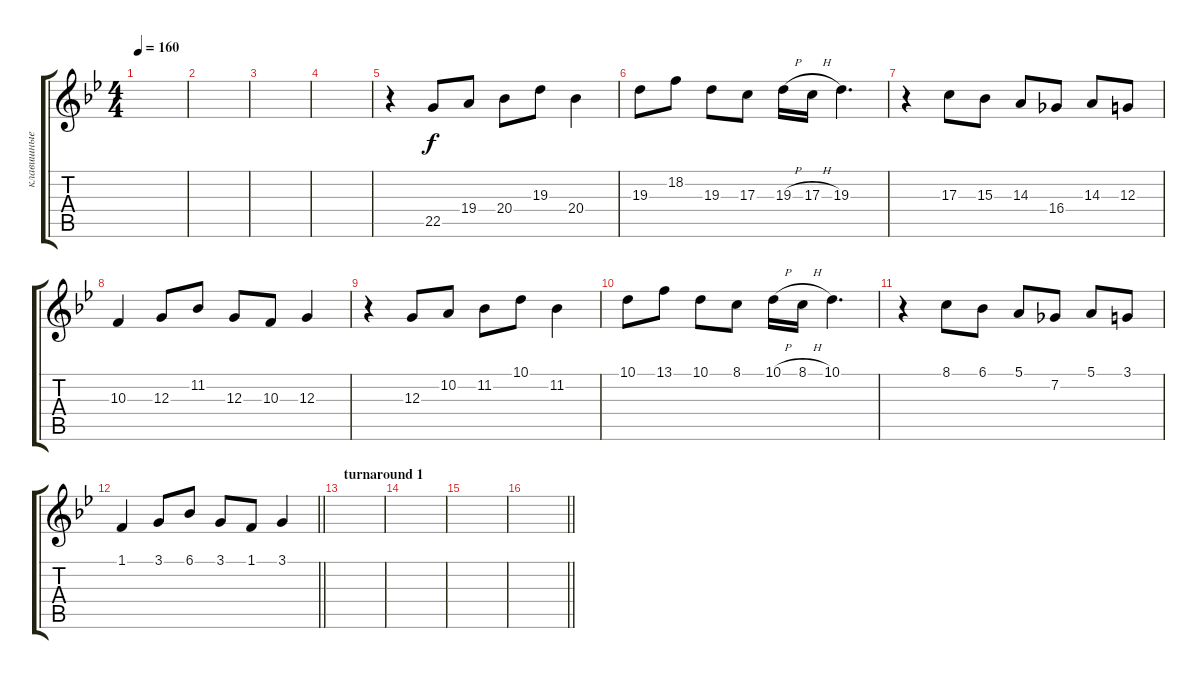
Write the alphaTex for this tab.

\track ("клавишные 2" "клавишные ") {instrument flute}
\staff {score tabs}
\tuning (E4 B3 G3 D3 A2 E2) {hide}
\ts (4 4)
\tempo 160
\clef g2
\ks gminor
|
|
|
|
r.4{volume 16 instrument ocarina} 22.5.8 19.4.8 20.4.8 19.3.8 20.4.4 |
19.3.8 18.2.8 19.3.8 17.3.8 19.3{h}.16 17.3{h}.16 19.3.4{d} |
r.4 17.3.8 15.3.8 14.3.8 16.4.8 14.3.8 12.3.8 |
10.3.4 12.3.8 11.2.8 12.3.8 10.3.8 12.3.4 |
r.4 12.3.8 10.2.8 11.2.8 10.1.8 11.2.4 |
10.1.8 13.1.8 10.1.8 8.1.8 10.1{h}.16 8.1{h}.16 10.1.4{d} |
r.4 8.1.8 6.1.8 5.1.8 7.2.8 5.1.8 3.1.8 |
\barLineRight lightlight
1.1.4 3.1.8 6.1.8 3.1.8 1.1.8 3.1.4 |
\section ("" "turnaround 1")
|
|
|
\barLineRight lightlight
